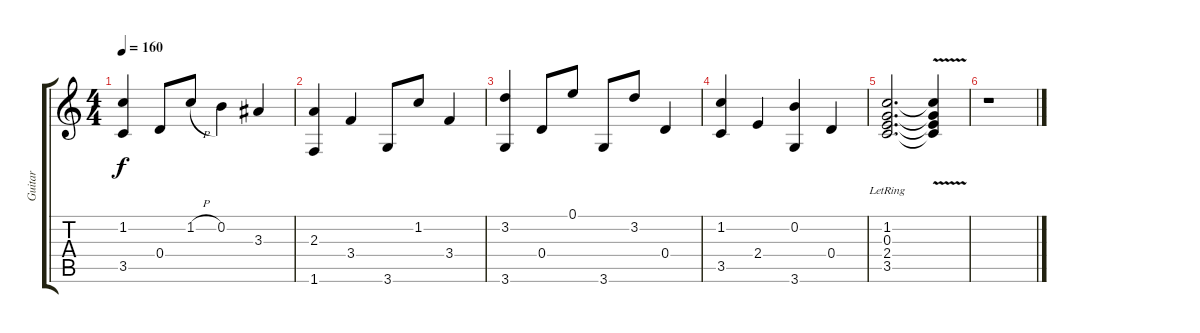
\track ("Guitar" "Guitar") {instrument electricguitarjazz}
\staff {score tabs}
\tuning (E4 B3 G3 D3 A2 E2) {hide}
\ts (4 4)
\tempo 160
\clef g2
\ks c
(1.2 3.5).4{dy f} 0.4.8 1.2{h}.8 0.2.4 3.3.4 |
(2.3 1.6).4 3.4.4 3.6.8 1.2.8 3.4.4 |
(3.2 3.6).4 0.4.8 0.1.8 3.6.8 3.2.8 0.4.4 |
(1.2 3.5).4 2.4.4 (0.2 3.6).4 0.4.4 |
(1.2{lr} 0.3{lr} 2.4{lr} 3.5{lr}).2{d} (1.2{v t} 0.3{v t} 2.4{v t} 3.5{v t}).4 |
r.1
